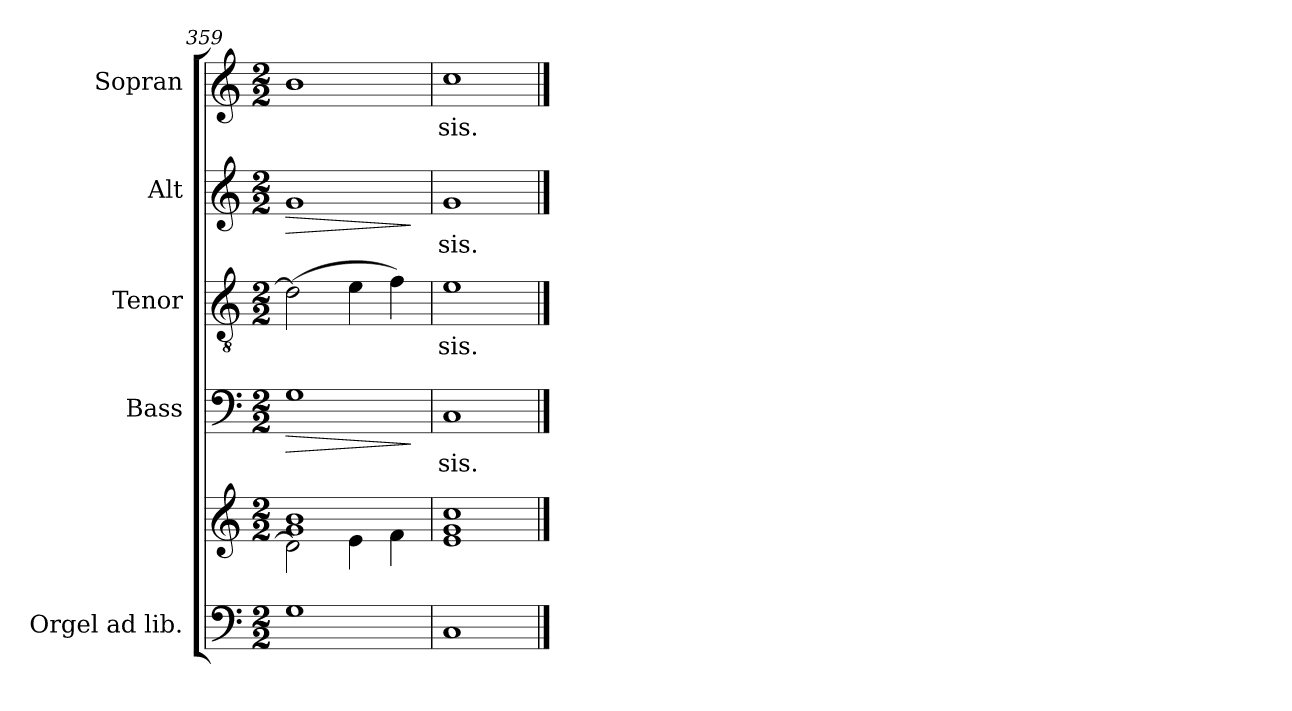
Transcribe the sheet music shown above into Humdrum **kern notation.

**kern	**kern	**kern	**text	**dynam	**kern	**text	**kern	**text	**dynam	**kern	**text
*part5	*part5	*part4	*part4	*part4	*part3	*part3	*part2	*part2	*part2	*part1	*part1
*staff6	*staff5	*staff4	*staff4	*staff4	*staff3	*staff3	*staff2	*staff2	*staff2	*staff1	*staff1
*I"Orgel ad lib.	*	*I"Bass	*	*	*I"Tenor	*	*I"Alt	*	*	*I"Sopran	*
*	*	*I'B.	*	*	*I'T.	*	*I'A.	*	*	*I'S.	*
*clefF4	*clefG2	*clefF4	*	*	*clefGv2	*	*clefG2	*	*	*clefG2	*
*k[]	*k[]	*k[]	*	*	*k[]	*	*k[]	*	*	*k[]	*
*C:	*C:	*C:	*	*	*C:	*	*C:	*	*	*C:	*
*M2/2	*M2/2	*M2/2	*	*	*M2/2	*	*M2/2	*	*	*M2/2	*
=359	=359	=359	=359	=359	=359	=359	=359	=359	=359	=359	=359
*	*^	*	*	*	*	*	*	*	*	*	*
!	!	!	!	!	!LO:HP:b	!	!	!	!	!LO:HP:b	!	!
1G	1g 1b	2d\]	1G	.	>	(>2d\]	.	1g	.	>	1b	.
.	.	4e\	.	.	.	4e\	.	.	.	.	.	.
.	.	4f\	.	.	.	4f\)	.	.	.	.	.	.
*	*v	*v	*	*	*	*	*	*	*	*	*	*
.	.	.	.	]	.	.	.	.	]	.	.
=360	=360	=360	=360	=360	=360	=360	=360	=360	=360	=360	=360
!	!	!	!LO:LY:b	!	!	!LO:LY:b	!	!LO:LY:b	!	!	!LO:LY:b
1C	1e 1g 1cc	1C	-sis.	.	1e	-sis.	1g	-sis.	.	1cc	-sis.
==	==	==	==	==	==	==	==	==	==	==	==
*-	*-	*-	*-	*-	*-	*-	*-	*-	*-	*-	*-
